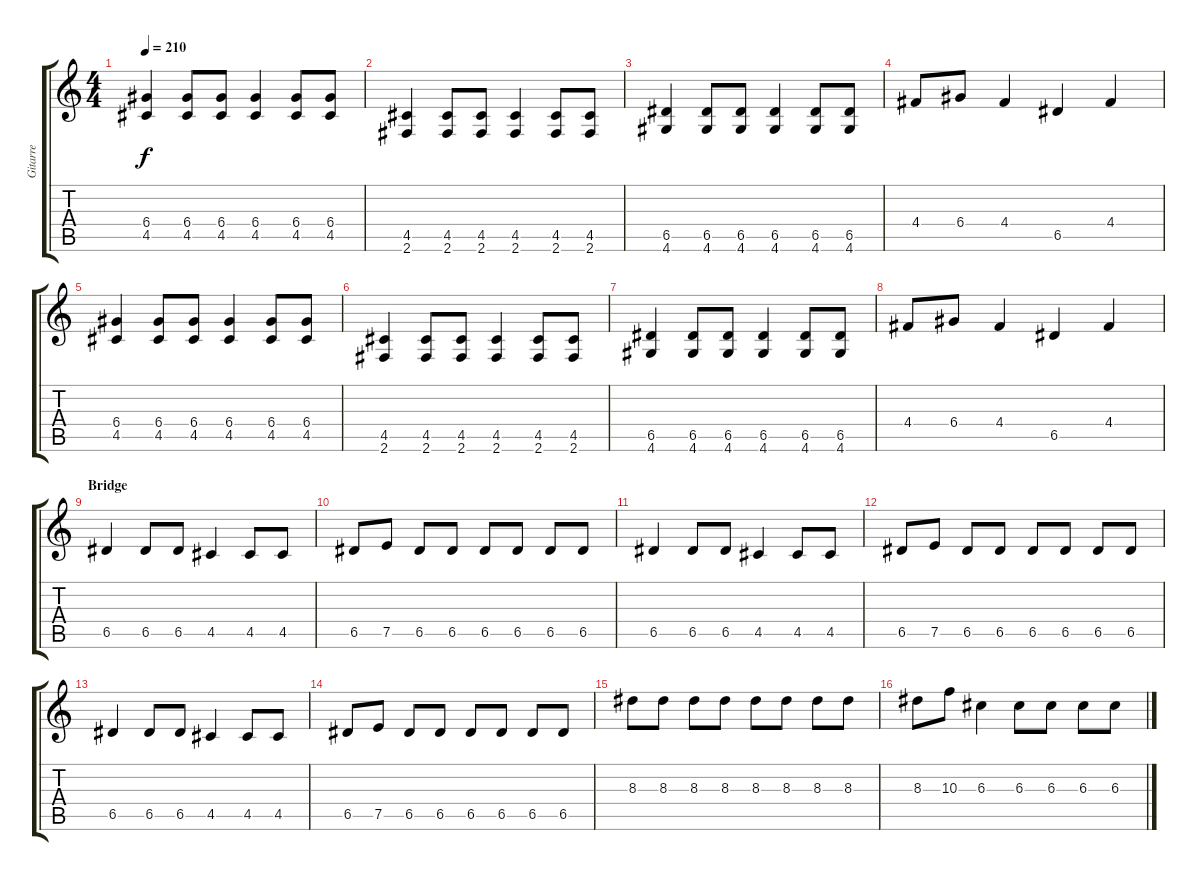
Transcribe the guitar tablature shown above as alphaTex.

\track ("Gitarre" "Gitarre") {instrument distortionguitar}
\staff {score tabs}
\tuning (E4 B3 G3 D3 A2 E2) {hide}
\ts (4 4)
\tempo 210
\clef g2
\ks c
(6.4 4.5).4{dy f} (6.4 4.5).8 (6.4 4.5).8 (6.4 4.5).4 (6.4 4.5).8 (6.4 4.5).8 |
(4.5 2.6).4 (4.5 2.6).8 (4.5 2.6).8 (4.5 2.6).4 (4.5 2.6).8 (4.5 2.6).8 |
(6.5 4.6).4 (6.5 4.6).8 (6.5 4.6).8 (6.5 4.6).4 (6.5 4.6).8 (6.5 4.6).8 |
4.4.8 6.4.8 4.4.4 6.5.4 4.4.4 |
(6.4 4.5).4 (6.4 4.5).8 (6.4 4.5).8 (6.4 4.5).4 (6.4 4.5).8 (6.4 4.5).8 |
(4.5 2.6).4 (4.5 2.6).8 (4.5 2.6).8 (4.5 2.6).4 (4.5 2.6).8 (4.5 2.6).8 |
(6.5 4.6).4 (6.5 4.6).8 (6.5 4.6).8 (6.5 4.6).4 (6.5 4.6).8 (6.5 4.6).8 |
4.4.8 6.4.8 4.4.4 6.5.4 4.4.4 |
\section ("" "Bridge")
6.5.4 6.5.8 6.5.8 4.5.4 4.5.8 4.5.8 |
6.5.8 7.5.8 6.5.8 6.5.8 6.5.8 6.5.8 6.5.8 6.5.8 |
6.5.4 6.5.8 6.5.8 4.5.4 4.5.8 4.5.8 |
6.5.8 7.5.8 6.5.8 6.5.8 6.5.8 6.5.8 6.5.8 6.5.8 |
6.5.4 6.5.8 6.5.8 4.5.4 4.5.8 4.5.8 |
6.5.8 7.5.8 6.5.8 6.5.8 6.5.8 6.5.8 6.5.8 6.5.8 |
8.3.8 8.3.8 8.3.8 8.3.8 8.3.8 8.3.8 8.3.8 8.3.8 |
8.3.8 10.3.8 6.3.4 6.3.8 6.3.8 6.3.8 6.3.8
